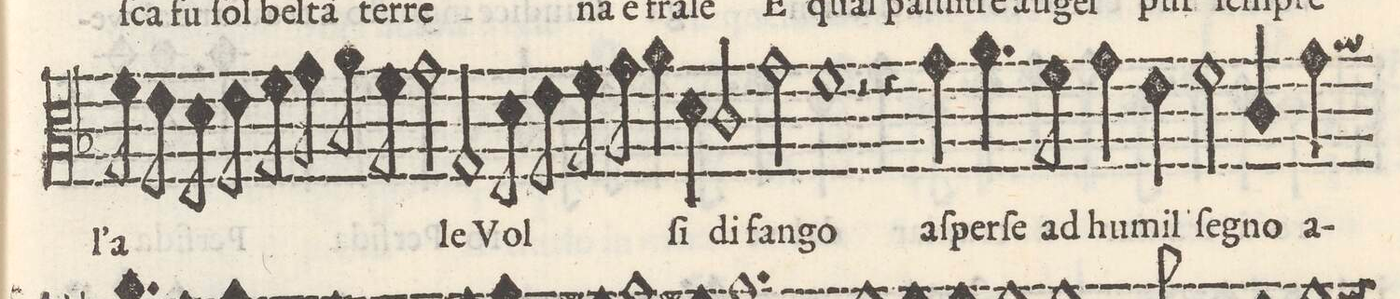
**kern	**text
*I"ALTO	*
*clefC3	*
*k[b-]	*
*met(C)	*
*M2/1	*
8fny\	l'a-
8e\	.
8d\	.
8e\	.
8f\	.
8g\	.
8a\	.
8f\	.
2g\	.
2G/	-le
=11-	=11-
8d\	Vol
8e\	.
8f\	.
8g\	.
4a\	.
4d\	ſi
2c/	di
2g\	fan-
=12-	=12-
1f	-go
2r	.
4r	.
4g\	aſ-
=13-	=13-
4.a\	-per-
8f\	ſe ad
4g\	hu-
4e\	-mil
2f\	ſe-
4c/	-gno
4g\	a-
=14-	=14-
*-	*-
